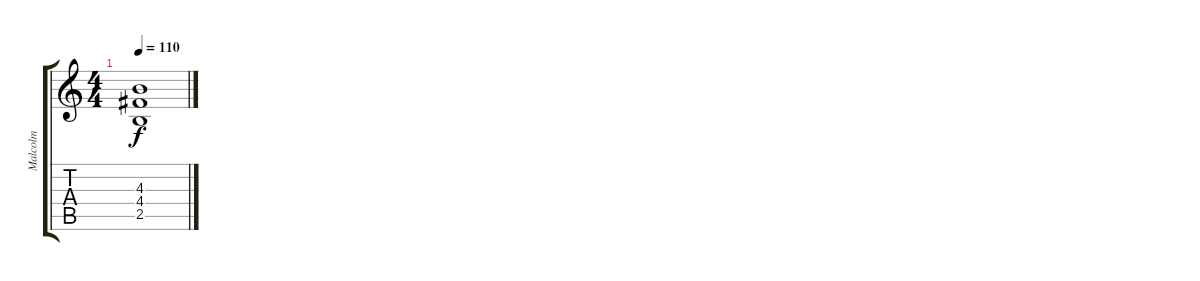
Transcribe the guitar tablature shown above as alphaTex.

\track ("Malcolm" "Malcolm") {instrument overdrivenguitar}
\staff {score tabs}
\tuning (E4 B3 G3 D3 A2 E2) {hide}
\ts (4 4)
\tempo 110
\clef g2
\ks c
(4.3 4.4 2.5).1{dy f}
